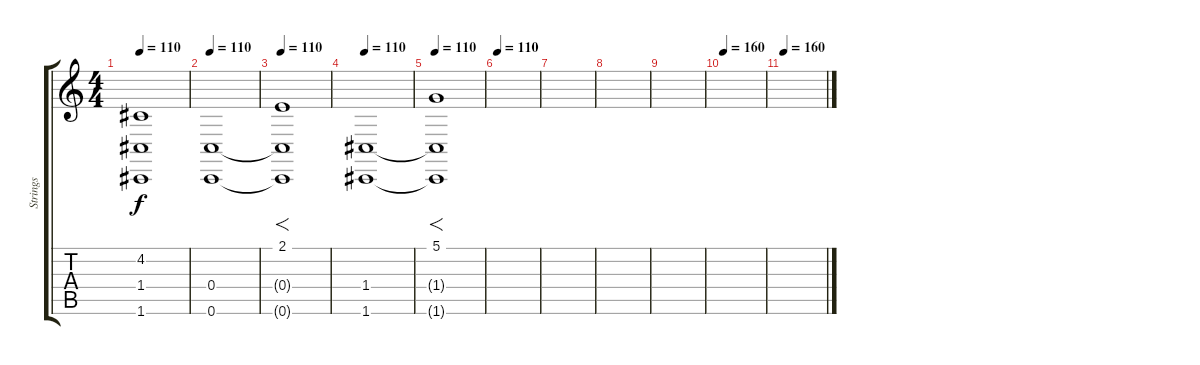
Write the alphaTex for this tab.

\track ("Strings" "Strings") {instrument stringensemble2}
\staff {score tabs}
\tuning (D4 A3 F3 C3 G2 C2) {hide}
\ts (4 4)
\tempo 110
\clef g2
\ks c
(4.2{t} 1.4{t} 1.6{t}).1{dy f} |
\tempo 110
(0.4 0.6).1 |
\tempo 110
(2.1 0.4{t} 0.6{t}).1{f} |
\tempo 110
(1.4 1.6).1 |
\tempo 110
(5.1 1.4{t} 1.6{t}).1{f} |
\tempo 110
|
|
|
|
\tempo 160
|
\tempo 160
